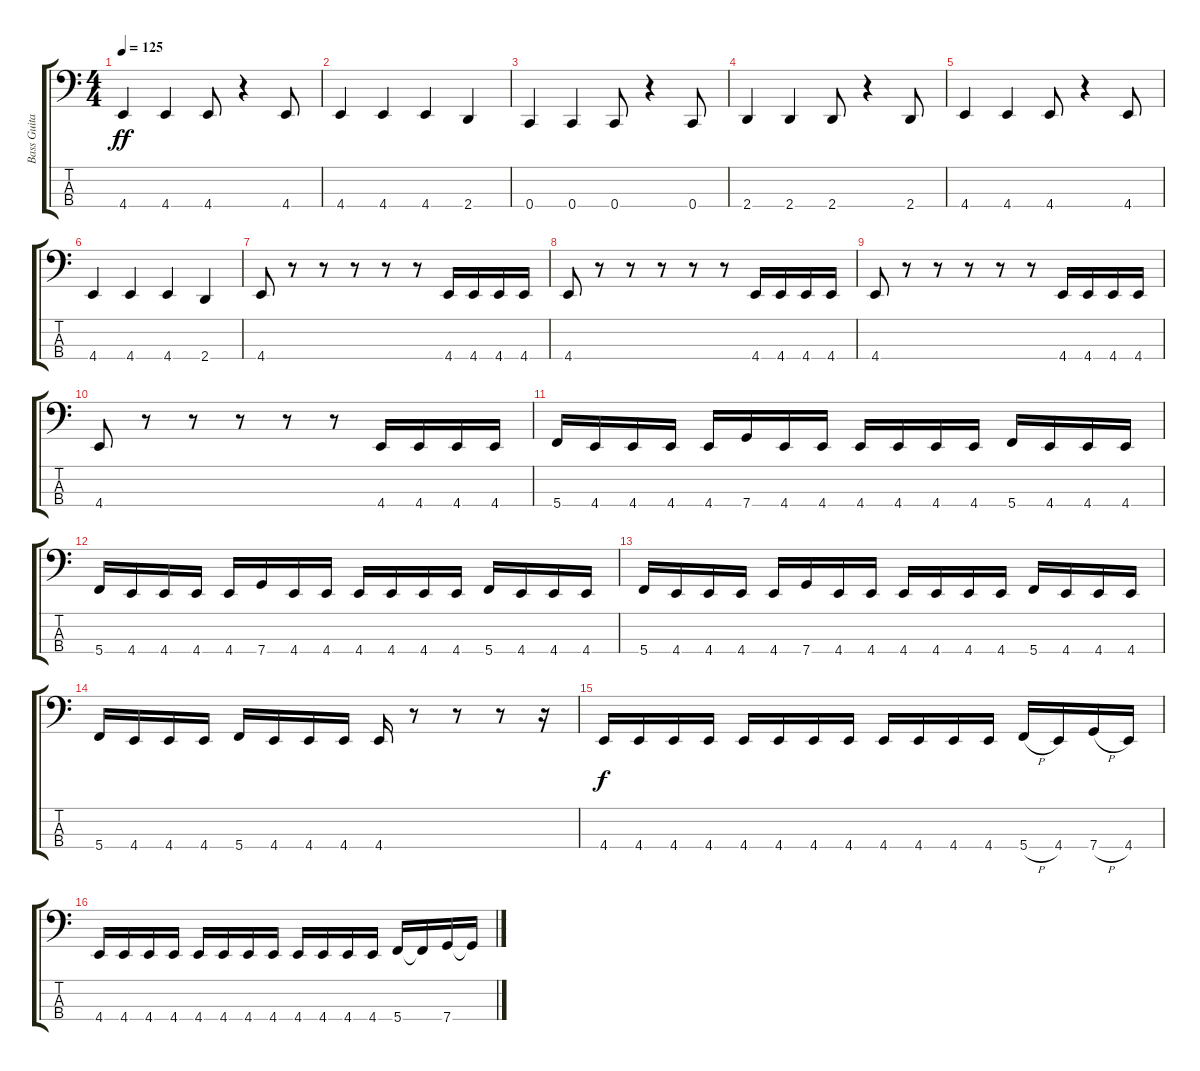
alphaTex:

\track ("Bass Guitar" "Bass Guita") {instrument electricbasspick}
\staff {score tabs}
\tuning (F2 C2 G1 C1) {hide}
\ts (4 4)
\tempo 125
\clef f4
\ks c
4.4.4{dy ff} 4.4.4 4.4.8 r.4 4.4.8 |
4.4.4 4.4.4 4.4.4 2.4.4 |
0.4.4 0.4.4 0.4.8 r.4 0.4.8 |
2.4.4 2.4.4 2.4.8 r.4 2.4.8 |
4.4.4 4.4.4 4.4.8 r.4 4.4.8 |
4.4.4 4.4.4 4.4.4 2.4.4 |
4.4.8 r.8 r.8 r.8 r.8 r.8 4.4.16 4.4.16 4.4.16 4.4.16 |
4.4.8 r.8 r.8 r.8 r.8 r.8 4.4.16 4.4.16 4.4.16 4.4.16 |
4.4.8 r.8 r.8 r.8 r.8 r.8 4.4.16 4.4.16 4.4.16 4.4.16 |
4.4.8 r.8 r.8 r.8 r.8 r.8 4.4.16 4.4.16 4.4.16 4.4.16 |
5.4.16 4.4.16 4.4.16 4.4.16 4.4.16 7.4.16 4.4.16 4.4.16 4.4.16 4.4.16 4.4.16 4.4.16 5.4.16 4.4.16 4.4.16 4.4.16 |
5.4.16 4.4.16 4.4.16 4.4.16 4.4.16 7.4.16 4.4.16 4.4.16 4.4.16 4.4.16 4.4.16 4.4.16 5.4.16 4.4.16 4.4.16 4.4.16 |
5.4.16 4.4.16 4.4.16 4.4.16 4.4.16 7.4.16 4.4.16 4.4.16 4.4.16 4.4.16 4.4.16 4.4.16 5.4.16 4.4.16 4.4.16 4.4.16 |
5.4.16 4.4.16 4.4.16 4.4.16 5.4.16 4.4.16 4.4.16 4.4.16 4.4.16 r.8 r.8 r.8 r.16 |
4.4.16{dy f} 4.4.16 4.4.16 4.4.16 4.4.16 4.4.16 4.4.16 4.4.16 4.4.16 4.4.16 4.4.16 4.4.16 5.4{h}.16 4.4.16 7.4{h}.16 4.4.16 |
4.4.16 4.4.16 4.4.16 4.4.16 4.4.16 4.4.16 4.4.16 4.4.16 4.4.16 4.4.16 4.4.16 4.4.16 5.4.16 5.4{t}.16 7.4.16 7.4{t}.16
